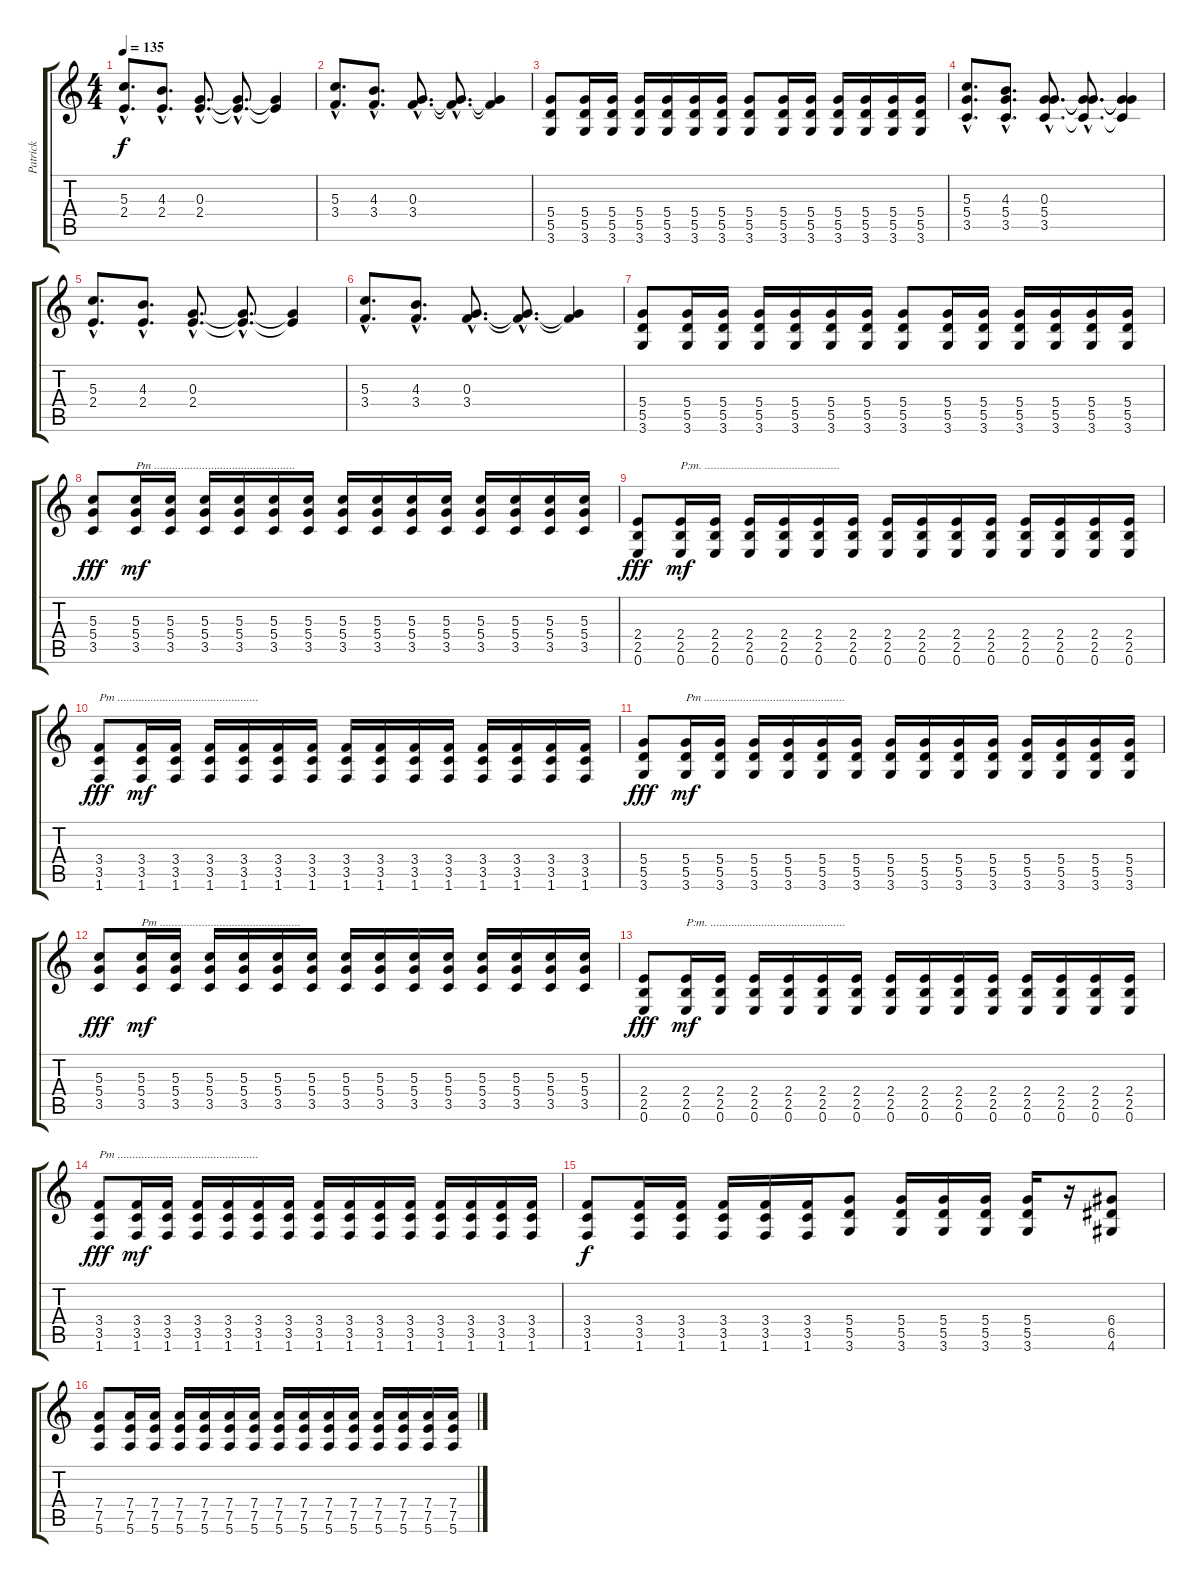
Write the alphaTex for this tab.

\track ("Patrick" "Patrick") {instrument overdrivenguitar}
\staff {score tabs}
\tuning (E4 B3 G3 D3 A2 E2) {hide}
\ts (4 4)
\tempo 135
\clef g2
\ks c
(5.3{hac} 2.4{hac}).8{d dy f} (4.3{hac} 2.4{hac}).8{d} (0.3{hac} 2.4{hac}).8{d} (0.3{hac t} 2.4{hac t}).8{d} (0.3{t} 2.4{t}).4 |
(5.3{hac} 3.4{hac}).8{d} (4.3{hac} 3.4{hac}).8{d} (0.3{hac} 3.4{hac}).8{d} (0.3{hac t} 3.4{hac t}).8{d} (0.3{t} 3.4{t}).4 |
(5.4 5.5 3.6).8 (5.4 5.5 3.6).16 (5.4 5.5 3.6).16 (5.4 5.5 3.6).16 (5.4 5.5 3.6).16 (5.4 5.5 3.6).16 (5.4 5.5 3.6).16 (5.4 5.5 3.6).8 (5.4 5.5 3.6).16 (5.4 5.5 3.6).16 (5.4 5.5 3.6).16 (5.4 5.5 3.6).16 (5.4 5.5 3.6).16 (5.4 5.5 3.6).16 |
(5.3{hac} 5.4{hac} 3.5{hac}).8{d} (4.3{hac} 5.4{hac} 3.5{hac}).8{d} (0.3{hac} 5.4{hac} 3.5{hac}).8{d} (0.3{hac t} 5.4{hac t} 3.5{hac t}).8{d} (0.3{t} 5.4{t} 3.5{t}).4 |
(5.3{hac} 2.4{hac}).8{d} (4.3{hac} 2.4{hac}).8{d} (0.3{hac} 2.4{hac}).8{d} (0.3{hac t} 2.4{hac t}).8{d} (0.3{t} 2.4{t}).4 |
(5.3{hac} 3.4{hac}).8{d} (4.3{hac} 3.4{hac}).8{d} (0.3{hac} 3.4{hac}).8{d} (0.3{hac t} 3.4{hac t}).8{d} (0.3{t} 3.4{t}).4 |
(5.4 5.5 3.6).8 (5.4 5.5 3.6).16 (5.4 5.5 3.6).16 (5.4 5.5 3.6).16 (5.4 5.5 3.6).16 (5.4 5.5 3.6).16 (5.4 5.5 3.6).16 (5.4 5.5 3.6).8 (5.4 5.5 3.6).16 (5.4 5.5 3.6).16 (5.4 5.5 3.6).16 (5.4 5.5 3.6).16 (5.4 5.5 3.6).16 (5.4 5.5 3.6).16 |
(5.3 5.4 3.5).8{dy fff} (5.3 5.4 3.5).16{txt "Pm ..............................................." dy mf} (5.3 5.4 3.5).16 (5.3 5.4 3.5).16 (5.3 5.4 3.5).16 (5.3 5.4 3.5).16 (5.3 5.4 3.5).16 (5.3 5.4 3.5).16 (5.3 5.4 3.5).16 (5.3 5.4 3.5).16 (5.3 5.4 3.5).16 (5.3 5.4 3.5).16 (5.3 5.4 3.5).16 (5.3 5.4 3.5).16 (5.3 5.4 3.5).16 |
(2.4 2.5 0.6).8{dy fff} (2.4 2.5 0.6).16{txt "P:m. ............................................." dy mf} (2.4 2.5 0.6).16 (2.4 2.5 0.6).16 (2.4 2.5 0.6).16 (2.4 2.5 0.6).16 (2.4 2.5 0.6).16 (2.4 2.5 0.6).16 (2.4 2.5 0.6).16 (2.4 2.5 0.6).16 (2.4 2.5 0.6).16 (2.4 2.5 0.6).16 (2.4 2.5 0.6).16 (2.4 2.5 0.6).16 (2.4 2.5 0.6).16 |
(3.4 3.5 1.6).8{txt "Pm ..............................................." dy fff} (3.4 3.5 1.6).16{dy mf} (3.4 3.5 1.6).16 (3.4 3.5 1.6).16 (3.4 3.5 1.6).16 (3.4 3.5 1.6).16 (3.4 3.5 1.6).16 (3.4 3.5 1.6).16 (3.4 3.5 1.6).16 (3.4 3.5 1.6).16 (3.4 3.5 1.6).16 (3.4 3.5 1.6).16 (3.4 3.5 1.6).16 (3.4 3.5 1.6).16 (3.4 3.5 1.6).16 |
(5.4 5.5 3.6).8{dy fff} (5.4 5.5 3.6).16{txt "Pm ..............................................." dy mf} (5.4 5.5 3.6).16 (5.4 5.5 3.6).16 (5.4 5.5 3.6).16 (5.4 5.5 3.6).16 (5.4 5.5 3.6).16 (5.4 5.5 3.6).16 (5.4 5.5 3.6).16 (5.4 5.5 3.6).16 (5.4 5.5 3.6).16 (5.4 5.5 3.6).16 (5.4 5.5 3.6).16 (5.4 5.5 3.6).16 (5.4 5.5 3.6).16 |
(5.3 5.4 3.5).8{dy fff} (5.3 5.4 3.5).16{txt "Pm ..............................................." dy mf} (5.3 5.4 3.5).16 (5.3 5.4 3.5).16 (5.3 5.4 3.5).16 (5.3 5.4 3.5).16 (5.3 5.4 3.5).16 (5.3 5.4 3.5).16 (5.3 5.4 3.5).16 (5.3 5.4 3.5).16 (5.3 5.4 3.5).16 (5.3 5.4 3.5).16 (5.3 5.4 3.5).16 (5.3 5.4 3.5).16 (5.3 5.4 3.5).16 |
(2.4 2.5 0.6).8{dy fff} (2.4 2.5 0.6).16{txt "P:m. ............................................." dy mf} (2.4 2.5 0.6).16 (2.4 2.5 0.6).16 (2.4 2.5 0.6).16 (2.4 2.5 0.6).16 (2.4 2.5 0.6).16 (2.4 2.5 0.6).16 (2.4 2.5 0.6).16 (2.4 2.5 0.6).16 (2.4 2.5 0.6).16 (2.4 2.5 0.6).16 (2.4 2.5 0.6).16 (2.4 2.5 0.6).16 (2.4 2.5 0.6).16 |
(3.4 3.5 1.6).8{txt "Pm ..............................................." dy fff} (3.4 3.5 1.6).16{dy mf} (3.4 3.5 1.6).16 (3.4 3.5 1.6).16 (3.4 3.5 1.6).16 (3.4 3.5 1.6).16 (3.4 3.5 1.6).16 (3.4 3.5 1.6).16 (3.4 3.5 1.6).16 (3.4 3.5 1.6).16 (3.4 3.5 1.6).16 (3.4 3.5 1.6).16 (3.4 3.5 1.6).16 (3.4 3.5 1.6).16 (3.4 3.5 1.6).16 |
(3.4 3.5 1.6).8{dy f} (3.4 3.5 1.6).16 (3.4 3.5 1.6).16 (3.4 3.5 1.6).16 (3.4 3.5 1.6).16 (3.4 3.5 1.6).16 (5.4 5.5 3.6).8 (5.4 5.5 3.6).16 (5.4 5.5 3.6).16 (5.4 5.5 3.6).16 (5.4 5.5 3.6).16 r.16 (6.4 6.5 4.6).8 |
(7.4 7.5 5.6).8 (7.4 7.5 5.6).16 (7.4 7.5 5.6).16 (7.4 7.5 5.6).16 (7.4 7.5 5.6).16 (7.4 7.5 5.6).16 (7.4 7.5 5.6).16 (7.4 7.5 5.6).16 (7.4 7.5 5.6).16 (7.4 7.5 5.6).16 (7.4 7.5 5.6).16 (7.4 7.5 5.6).16 (7.4 7.5 5.6).16 (7.4 7.5 5.6).16 (7.4 7.5 5.6).16
